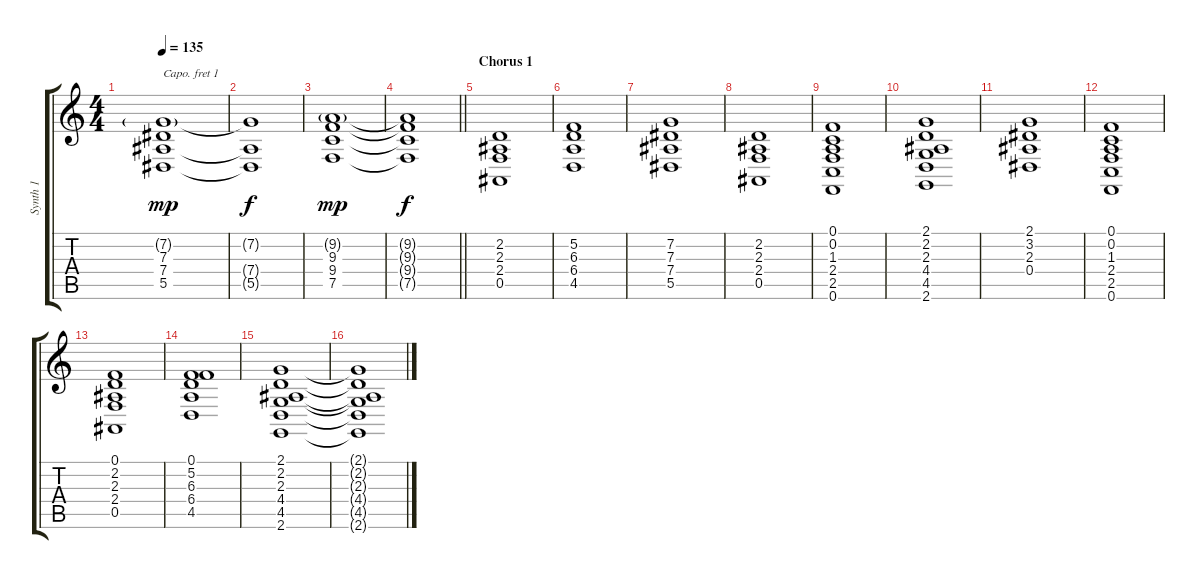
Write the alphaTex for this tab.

\track ("Synth 1" "Synth 1") {instrument synthstrings1}
\staff {score tabs}
\capo 1
\tuning (E4 B3 G3 D3 A2 E2) {hide}
\ts (4 4)
\tempo 135
\clef g2
\ks c
(7.2{g} 7.3 7.4 5.5).1{dy mp} |
(7.2{t} 7.4{t} 5.5{t}).1{dy f} |
(9.2{g} 9.3 9.4 7.5).1{dy mp} |
\barLineRight lightlight
(9.2{t} 9.3{t} 9.4{t} 7.5{t}).1{dy f} |
\section ("" "Chorus 1")
(2.2 2.3 2.4 0.5).1 |
(5.2 6.3 6.4 4.5).1 |
(7.2 7.3 7.4 5.5).1 |
(2.2 2.3 2.4 0.5).1 |
(0.1 0.2 1.3 2.4 2.5 0.6).1 |
(2.1 2.2 2.3 4.4 4.5 2.6).1 |
(2.1 3.2 2.3 0.4).1 |
(0.1 0.2 1.3 2.4 2.5 0.6).1 |
(0.1 2.2 2.3 2.4 0.5).1 |
(0.1 5.2 6.3 6.4 4.5).1 |
(2.1 2.2 2.3 4.4 4.5 2.6).1 |
(2.1{t} 2.2{t} 2.3{t} 4.4{t} 4.5{t} 2.6{t}).1
